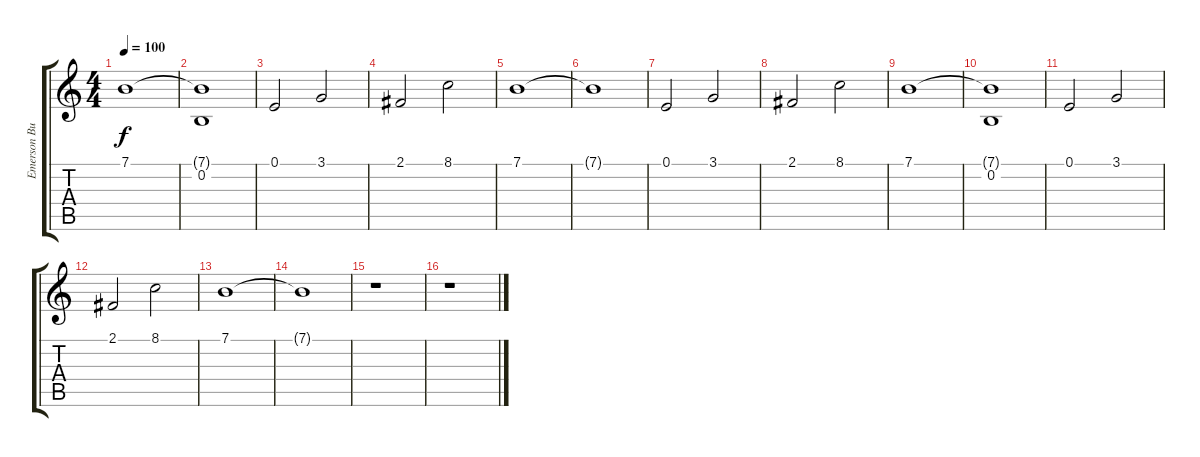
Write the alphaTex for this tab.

\track ("Emerson Burton" "Emerson Bu") {instrument choiraahs}
\staff {score tabs}
\tuning (E4 B3 G3 D3 A2 E2) {hide}
\ts (4 4)
\tempo 100
\clef g2
\ks c
7.1.1{dy f} |
(7.1{t} 0.2).1 |
0.1.2 3.1.2 |
2.1.2 8.1.2 |
7.1.1 |
7.1{t}.1 |
0.1.2 3.1.2 |
2.1.2 8.1.2 |
7.1.1 |
(7.1{t} 0.2).1 |
0.1.2 3.1.2 |
2.1.2 8.1.2 |
7.1.1 |
7.1{t}.1 |
r.1 |
r.1
